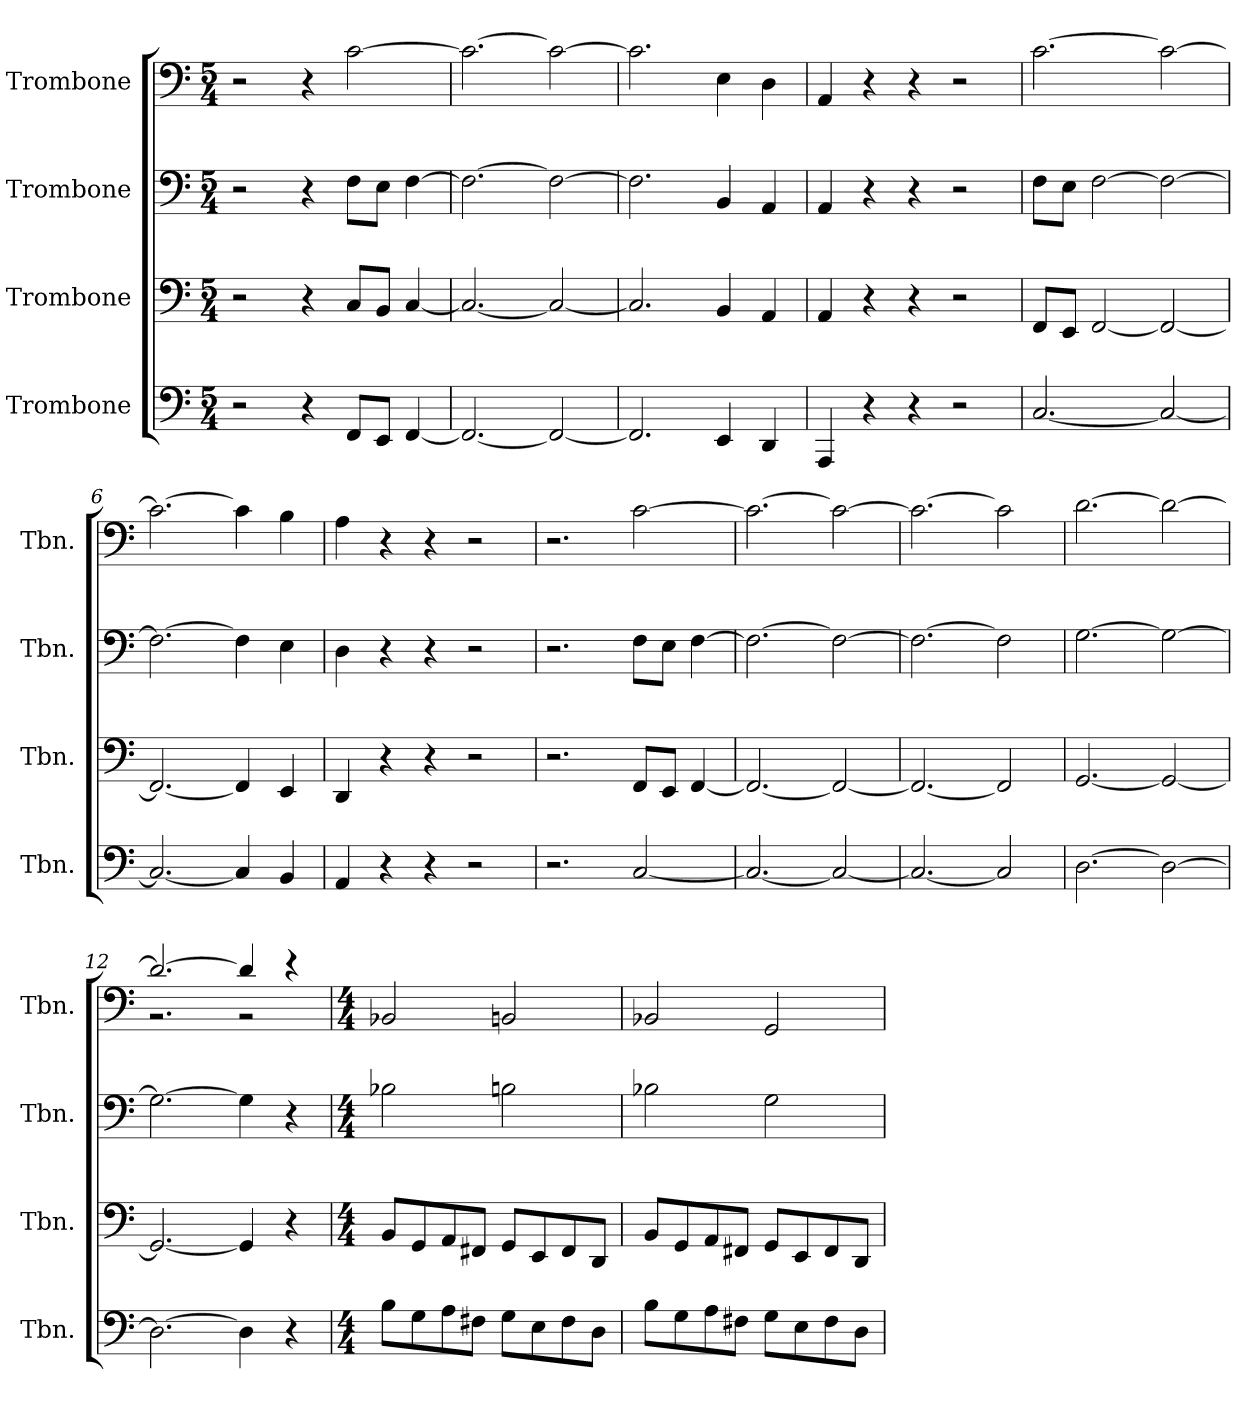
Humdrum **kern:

**kern	**kern	**kern	**kern
*part4	*part3	*part2	*part1
*staff4	*staff3	*staff2	*staff1
*I"Trombone	*I"Trombone	*I"Trombone	*I"Trombone
*I'Tbn.	*I'Tbn.	*I'Tbn.	*I'Tbn.
*clefF4	*clefF4	*clefF4	*clefF4
*k[]	*k[]	*k[]	*k[]
*M5/4	*M5/4	*M5/4	*M5/4
*MM168	*MM168	*MM168	*MM168
=1	=1	=1	=1
2r	2r	2r	2r
4r	4r	4r	4r
8FF/L	8C/L	8F\L	[2c\
8EE/J	8BB/J	8E\J	.
[4FF/	[4C/	[4F\	.
=2	=2	=2	=2
2.FF/_	2.C/_	2.F\_	2.c\_
2FF/_	2C/_	2F\_	2c\_
=3	=3	=3	=3
2.FF/]	2.C/]	2.F\]	2.c\]
4EE/	4BB/	4BB/	4E\
4DD/	4AA/	4AA/	4D\
=4	=4	=4	=4
4AAA/	4AA/	4AA/	4AA/
4r	4r	4r	4r
4r	4r	4r	4r
2r	2r	2r	2r
=5	=5	=5	=5
[2.C/	8FF/L	8F\L	[2.c\
.	8EE/J	8E\J	.
.	[2FF/	[2F\	.
2C/_	2FF/_	2F\_	2c\_
=6	=6	=6	=6
2.C/_	2.FF/_	2.F\_	2.c\_
4C/]	4FF/]	4F\]	4c\]
4BB/	4EE/	4E\	4B\
=7	=7	=7	=7
4AA/	4DD/	4D\	4A\
4r	4r	4r	4r
4r	4r	4r	4r
2r	2r	2r	2r
=8	=8	=8	=8
2.r	2.r	2.r	2.r
[2C/	8FF/L	8F\L	[2c\
.	8EE/J	8E\J	.
.	[4FF/	[4F\	.
!!LO:LB:g=z
=9	=9	=9	=9
2.C/_	2.FF/_	2.F\_	2.c\_
2C/_	2FF/_	2F\_	2c\_
=10	=10	=10	=10
2.C/_	2.FF/_	2.F\_	2.c\_
2C/]	2FF/]	2F\]	2c\]
=11	=11	=11	=11
[2.D\	[2.GG/	[2.G\	[2.d\
2D\_	2GG/_	2G\_	2d\_
=12	=12	=12	=12
*	*	*	*^
2.D\_	2.GG/_	2.G\_	2.d/_	2.r
4D\]	4GG/]	4G\]	4d/]	2r
4r	4r	4r	4r	.
*	*	*	*v	*v
=13	=13	=13	=13
*M4/4	*M4/4	*M4/4	*M4/4
*	*	*	*MM90
8B\L	8BB/L	2B-X\	2BB-X/
8G\	8GG/	.	.
8A\	8AA/	.	.
8F#X\J	8FF#X/J	.	.
8G\L	8GG/L	2Bn\	2BBn/
8E\	8EE/	.	.
8F#\	8FF#/	.	.
8D\J	8DD/J	.	.
=14	=14	=14	=14
8B\L	8BB/L	2B-X\	2BB-X/
8G\	8GG/	.	.
8A\	8AA/	.	.
8F#X\J	8FF#X/J	.	.
8G\L	8GG/L	2G\	2GG/
8E\	8EE/	.	.
8F#\	8FF#/	.	.
8D\J	8DD/J	.	.
=	=	=	=
*-	*-	*-	*-
